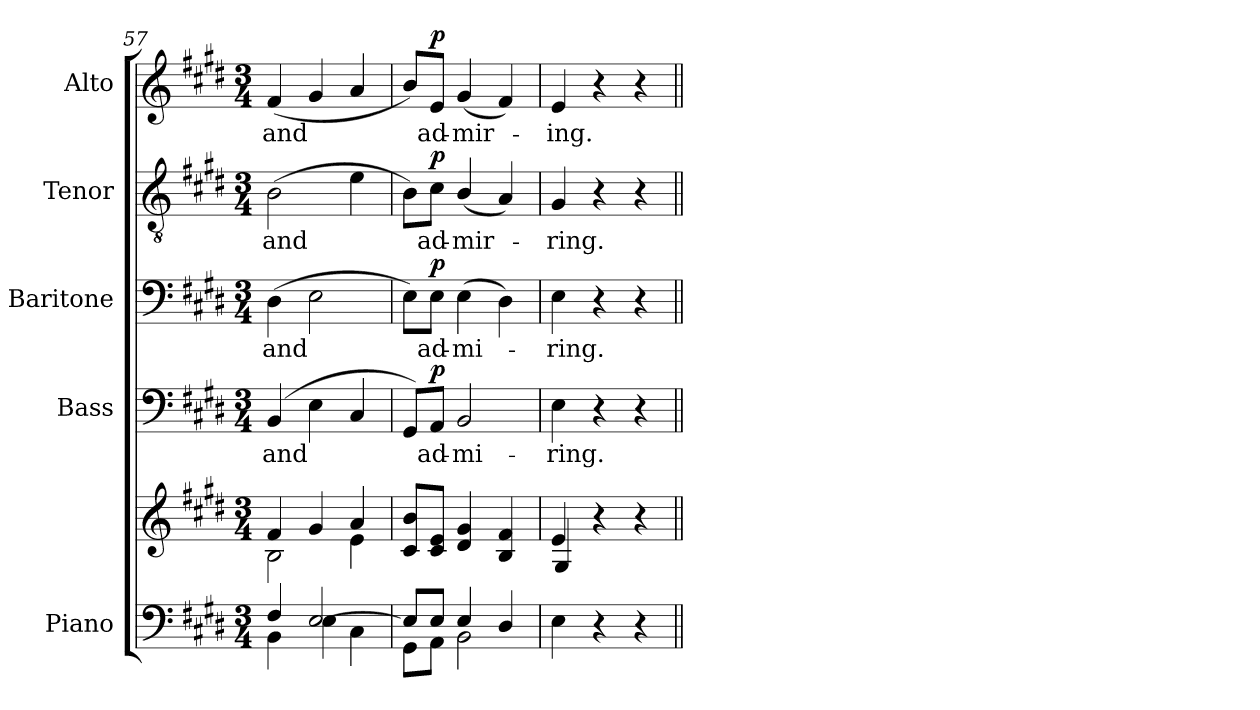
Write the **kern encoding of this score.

**kern	**kern	**kern	**text	**dynam	**kern	**text	**dynam	**kern	**text	**dynam	**kern	**text	**dynam
*part5	*part5	*part4	*part4	*part4	*part3	*part3	*part3	*part2	*part2	*part2	*part1	*part1	*part1
*staff6	*staff5	*staff4	*staff4	*staff4	*staff3	*staff3	*staff3	*staff2	*staff2	*staff2	*staff1	*staff1	*staff1
*I"Piano	*	*I"Bass	*	*	*I"Baritone	*	*	*I"Tenor	*	*	*I"Alto	*	*
*I'Pno.	*	*I'B.	*	*	*I'Bar.	*	*	*I'T.	*	*	*I'A.	*	*
*clefF4	*clefG2	*clefF4	*	*	*clefF4	*	*	*clefGv2	*	*	*clefG2	*	*
*	*	*	*	*	*	*	*	*ITrd7c12	*	*	*	*	*
*k[f#c#g#d#]	*k[f#c#g#d#]	*k[f#c#g#d#]	*	*	*k[f#c#g#d#]	*	*	*k[f#c#g#d#]	*	*	*k[f#c#g#d#]	*	*
*E:	*E:	*E:	*	*	*E:	*	*	*E:	*	*	*E:	*	*
*M3/4	*M3/4	*M3/4	*	*	*M3/4	*	*	*M3/4	*	*	*M3/4	*	*
=57	=57	=57	=57	=57	=57	=57	=57	=57	=57	=57	=57	=57	=57
*^	*^	*	*	*	*	*	*	*	*	*	*	*	*
!	!	!	!	!	!LO:LY:b:color=#000000	!	!	!	!	!	!	!	!	!	!
!	!	!	!	!	!	!	!	!LO:LY:b:color=#000000	!	!	!	!	!	!	!
!	!	!	!	!	!	!	!	!	!	!	!LO:LY:b:color=#000000	!	!	!	!
!	!	!	!	!	!	!	!	!	!	!	!	!	!	!LO:LY:b:color=#000000	!
4F#i/	4BBi\	4f#i/	2Bi\	(4BBi/	and	.	(4D#i\	and	.	(2BBi\	and	.	(4f#i/	and	.
[2Ei/	4Ei\	4g#i/	.	4Ei\	.	.	2Ei\	.	.	.	.	.	4g#i/	.	.
.	4C#i\	4ai/	4ei\	4C#i/	.	.	.	.	.	4Ei\	.	.	4ai/	.	.
*	*	*v	*v	*	*	*	*	*	*	*	*	*	*	*	*
=58	=58	=58	=58	=58	=58	=58	=58	=58	=58	=58	=58	=58	=58	=58
8Ei/L]	8GG#i\L	8c#i/ 8biL	8GG#i/L)	.	.	8Ei\L)	.	.	8BBi\L)	.	.	8bi/L)	.	.
!	!	!	!	!LO:LY:b:color=#000000	!	!	!	!	!	!	!	!	!	!
!	!	!	!	!	!	!	!LO:LY:b:color=#000000	!	!	!	!	!	!	!
!	!	!	!	!	!	!	!	!	!	!LO:LY:b:color=#000000	!	!	!	!
!	!	!	!	!	!	!	!	!	!	!	!	!	!LO:LY:b:color=#000000	!
8Ei/J	8AAi\J	8c#i/ 8eiJ	8AAi/J	ad-	p	8Ei\J	ad-	p	8C#i\J	ad-	p	8ei/J	ad-	p
!	!	!	!	!LO:LY:b:color=#000000	!	!	!	!	!	!	!	!	!	!
!	!	!	!	!	!	!	!LO:LY:b:color=#000000	!	!	!	!	!	!	!
!	!	!	!	!	!	!	!	!	!	!LO:LY:b:color=#000000	!	!	!	!
!	!	!	!	!	!	!	!	!	!	!	!	!	!LO:LY:b:color=#000000	!
4Ei/	2BBi\	4d#i/ 4g#i	2BBi/	-mi-	.	(4Ei\	-mi-	.	(4BBi/	-mir-	.	(4g#i/	-mir-	.
4D#i/	.	4Bi/ 4f#i	.	.	.	4D#i\)	.	.	4AAi/)	.	.	4f#i/)	.	.
*v	*v	*	*	*	*	*	*	*	*	*	*	*	*	*
=59	=59	=59	=59	=59	=59	=59	=59	=59	=59	=59	=59	=59	=59
*	*^	*	*	*	*	*	*	*	*	*	*	*	*
!	!	!	!	!LO:LY:b:color=#000000	!	!	!	!	!	!	!	!	!	!
!	!	!	!	!	!	!	!LO:LY:b:color=#000000	!	!	!	!	!	!	!
!	!	!	!	!	!	!	!	!	!	!LO:LY:b:color=#000000	!	!	!	!
!	!	!	!	!	!	!	!	!	!	!	!	!	!LO:LY:b:color=#000000	!
4Ei\	4ei/	4G#i/	4Ei\	-ring.	.	4Ei\	-ring.	.	4GG#i/	-ring.	.	4ei/	-ing.	.
4r	4r	2ryy	4r	.	.	4r	.	.	4r	.	.	4r	.	.
4r	4r	.	4r	.	.	4r	.	.	4r	.	.	4r	.	.
*	*v	*v	*	*	*	*	*	*	*	*	*	*	*	*
=||	=||	=||	=||	=||	=||	=||	=||	=||	=||	=||	=||	=||	=||
*-	*-	*-	*-	*-	*-	*-	*-	*-	*-	*-	*-	*-	*-
